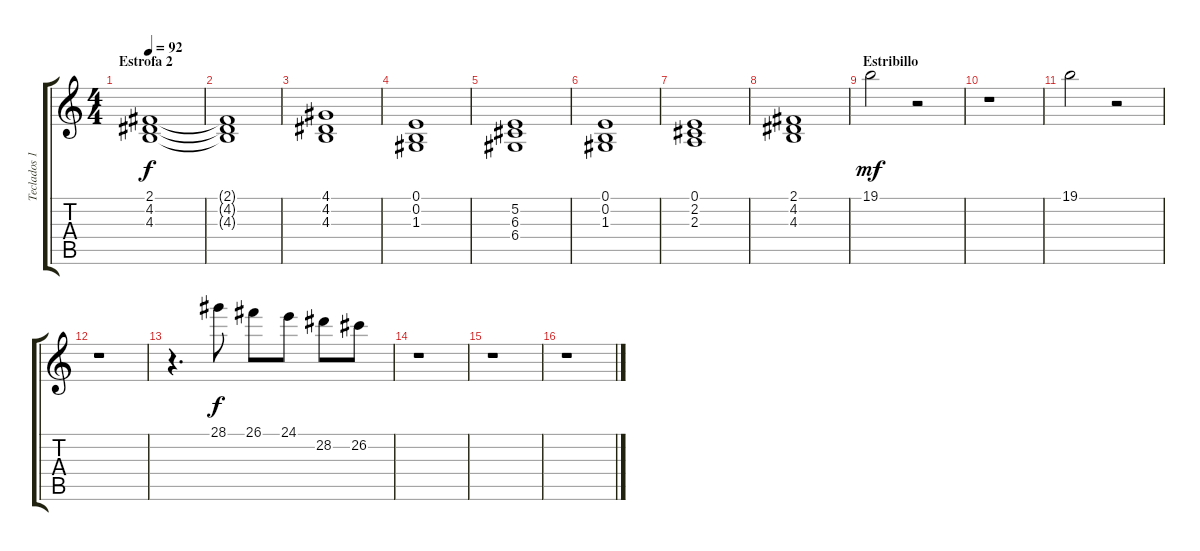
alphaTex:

\track ("Teclados 1" "Teclados 1") {instrument synthstrings1}
\staff {score tabs}
\tuning (E4 B3 G3 D3 A2 E2) {hide}
\ts (4 4)
\section ("" "Estrofa 2")
\tempo 92
\clef g2
\ks c
(2.1 4.2 4.3).1{dy f volume 12} |
(2.1{t} 4.2{t} 4.3{t}).1 |
(4.1 4.2 4.3).1 |
(0.1 0.2 1.3).1 |
(5.2 6.3 6.4).1 |
(0.1 0.2 1.3).1 |
(0.1 2.2 2.3).1 |
(2.1 4.2 4.3).1 |
\section ("" "Estribillo")
19.1.2{dy mf} r.2 |
r.1 |
19.1.2 r.2 |
r.1 |
r.4{d} 28.1.8{dy f} 26.1.8 24.1.8 28.2.8 26.2.8 |
r.1 |
r.1 |
r.1
